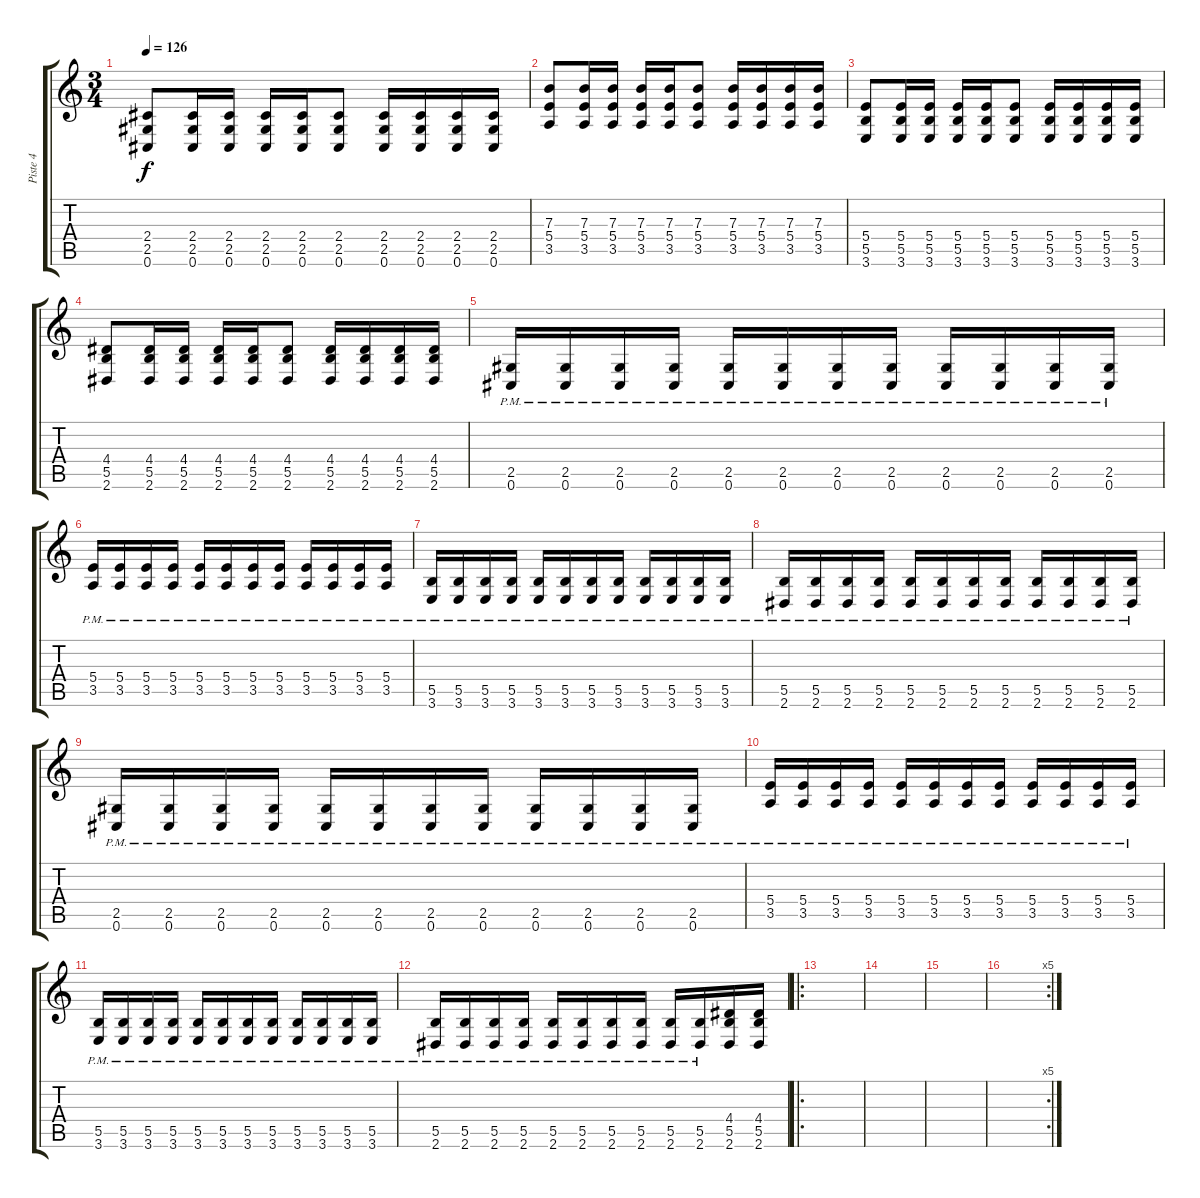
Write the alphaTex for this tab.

\track ("Piste 4" "Piste 4") {instrument distortionguitar}
\staff {score tabs}
\tuning (Db4 Ab3 E3 B2 Gb2 Db2) {hide}
\ts (3 4)
\tempo 126
\clef g2
\ks c
(2.4 2.5 0.6).8{dy f} (2.4 2.5 0.6).16 (2.4 2.5 0.6).16 (2.4 2.5 0.6).16 (2.4 2.5 0.6).16 (2.4 2.5 0.6).8 (2.4 2.5 0.6).16 (2.4 2.5 0.6).16 (2.4 2.5 0.6).16 (2.4 2.5 0.6).16 |
(7.3 5.4 3.5).8 (7.3 5.4 3.5).16 (7.3 5.4 3.5).16 (7.3 5.4 3.5).16 (7.3 5.4 3.5).16 (7.3 5.4 3.5).8 (7.3 5.4 3.5).16 (7.3 5.4 3.5).16 (7.3 5.4 3.5).16 (7.3 5.4 3.5).16 |
(5.4 5.5 3.6).8 (5.4 5.5 3.6).16 (5.4 5.5 3.6).16 (5.4 5.5 3.6).16 (5.4 5.5 3.6).16 (5.4 5.5 3.6).8 (5.4 5.5 3.6).16 (5.4 5.5 3.6).16 (5.4 5.5 3.6).16 (5.4 5.5 3.6).16 |
(4.4 5.5 2.6).8 (4.4 5.5 2.6).16 (4.4 5.5 2.6).16 (4.4 5.5 2.6).16 (4.4 5.5 2.6).16 (4.4 5.5 2.6).8 (4.4 5.5 2.6).16 (4.4 5.5 2.6).16 (4.4 5.5 2.6).16 (4.4 5.5 2.6).16 |
(2.5{pm} 0.6).16 (2.5{pm} 0.6).16 (2.5{pm} 0.6).16 (2.5{pm} 0.6).16 (2.5{pm} 0.6).16 (2.5{pm} 0.6).16 (2.5{pm} 0.6).16 (2.5{pm} 0.6).16 (2.5{pm} 0.6).16 (2.5{pm} 0.6).16 (2.5{pm} 0.6).16 (2.5{pm} 0.6).16 |
(5.4{pm} 3.5).16 (5.4{pm} 3.5).16 (5.4{pm} 3.5).16 (5.4{pm} 3.5).16 (5.4{pm} 3.5).16 (5.4{pm} 3.5).16 (5.4{pm} 3.5).16 (5.4{pm} 3.5).16 (5.4{pm} 3.5).16 (5.4{pm} 3.5).16 (5.4{pm} 3.5).16 (5.4{pm} 3.5).16 |
(5.5{pm} 3.6).16 (5.5{pm} 3.6).16 (5.5{pm} 3.6).16 (5.5{pm} 3.6).16 (5.5{pm} 3.6).16 (5.5{pm} 3.6).16 (5.5{pm} 3.6).16 (5.5{pm} 3.6).16 (5.5{pm} 3.6).16 (5.5{pm} 3.6).16 (5.5{pm} 3.6).16 (5.5{pm} 3.6).16 |
(5.5{pm} 2.6).16 (5.5{pm} 2.6).16 (5.5{pm} 2.6).16 (5.5{pm} 2.6).16 (5.5{pm} 2.6).16 (5.5{pm} 2.6).16 (5.5{pm} 2.6).16 (5.5{pm} 2.6).16 (5.5{pm} 2.6).16 (5.5{pm} 2.6).16 (5.5{pm} 2.6).16 (5.5{pm} 2.6).16 |
(2.5{pm} 0.6).16 (2.5{pm} 0.6).16 (2.5{pm} 0.6).16 (2.5{pm} 0.6).16 (2.5{pm} 0.6).16 (2.5{pm} 0.6).16 (2.5{pm} 0.6).16 (2.5{pm} 0.6).16 (2.5{pm} 0.6).16 (2.5{pm} 0.6).16 (2.5{pm} 0.6).16 (2.5{pm} 0.6).16 |
(5.4{pm} 3.5).16 (5.4{pm} 3.5).16 (5.4{pm} 3.5).16 (5.4{pm} 3.5).16 (5.4{pm} 3.5).16 (5.4{pm} 3.5).16 (5.4{pm} 3.5).16 (5.4{pm} 3.5).16 (5.4{pm} 3.5).16 (5.4{pm} 3.5).16 (5.4{pm} 3.5).16 (5.4{pm} 3.5).16 |
(5.5{pm} 3.6).16 (5.5{pm} 3.6).16 (5.5{pm} 3.6).16 (5.5{pm} 3.6).16 (5.5{pm} 3.6).16 (5.5{pm} 3.6).16 (5.5{pm} 3.6).16 (5.5{pm} 3.6).16 (5.5{pm} 3.6).16 (5.5{pm} 3.6).16 (5.5{pm} 3.6).16 (5.5{pm} 3.6).16 |
(5.5{pm} 2.6).16 (5.5{pm} 2.6).16 (5.5{pm} 2.6).16 (5.5{pm} 2.6).16 (5.5{pm} 2.6).16 (5.5{pm} 2.6).16 (5.5{pm} 2.6).16 (5.5{pm} 2.6).16 (5.5{pm} 2.6).16 (5.5{pm} 2.6).16 (4.4 5.5 2.6).16 (4.4 5.5 2.6).16 |
\ro
|
|
|
\rc 5
